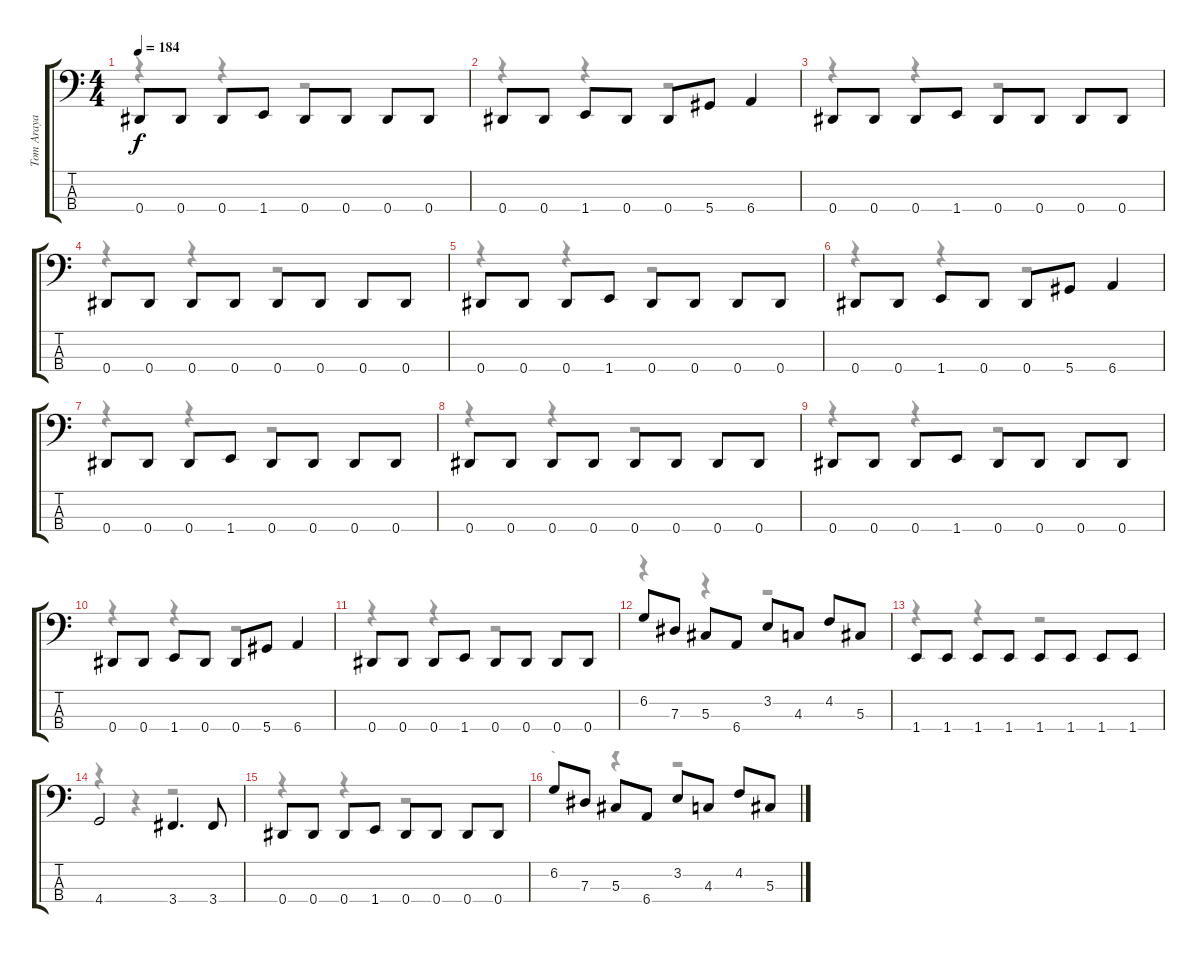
\track ("Tom Araya" "Tom Araya") {instrument electricbasspick}
\staff {score tabs}
\tuning (Gb2 Db2 Ab1 Eb1) {hide}
\voice
\ts (4 4)
\tempo 184
\clef f4
\ks c
0.4.8{dy f} 0.4.8 0.4.8 1.4.8 0.4.8 0.4.8 0.4.8 0.4.8 |
0.4.8 0.4.8 1.4.8 0.4.8 0.4.8 5.4.8 6.4.4 |
0.4.8 0.4.8 0.4.8 1.4.8 0.4.8 0.4.8 0.4.8 0.4.8 |
0.4.8 0.4.8 0.4.8 0.4.8 0.4.8 0.4.8 0.4.8 0.4.8 |
0.4.8 0.4.8 0.4.8 1.4.8 0.4.8 0.4.8 0.4.8 0.4.8 |
0.4.8 0.4.8 1.4.8 0.4.8 0.4.8 5.4.8 6.4.4 |
0.4.8 0.4.8 0.4.8 1.4.8 0.4.8 0.4.8 0.4.8 0.4.8 |
0.4.8 0.4.8 0.4.8 0.4.8 0.4.8 0.4.8 0.4.8 0.4.8 |
0.4.8 0.4.8 0.4.8 1.4.8 0.4.8 0.4.8 0.4.8 0.4.8 |
0.4.8 0.4.8 1.4.8 0.4.8 0.4.8 5.4.8 6.4.4 |
0.4.8 0.4.8 0.4.8 1.4.8 0.4.8 0.4.8 0.4.8 0.4.8 |
6.2.8 7.3.8 5.3.8 6.4.8 3.2.8 4.3.8 4.2.8 5.3.8 |
1.4.8 1.4.8 1.4.8 1.4.8 1.4.8 1.4.8 1.4.8 1.4.8 |
4.4.2 3.4.4{d} 3.4.8 |
0.4.8 0.4.8 0.4.8 1.4.8 0.4.8 0.4.8 0.4.8 0.4.8 |
6.2.8 7.3.8 5.3.8 6.4.8 3.2.8 4.3.8 4.2.8 5.3.8
\voice
\clef f4
\ottava regular
\simile none
\ks c
r.4{dy f} r.4 r.2 |
r.4 r.4 r.2 |
r.4 r.4 r.2 |
r.4 r.4 r.2 |
r.4 r.4 r.2 |
r.4 r.4 r.2 |
r.4 r.4 r.2 |
r.4 r.4 r.2 |
r.4 r.4 r.2 |
r.4 r.4 r.2 |
r.4 r.4 r.2 |
r.4 r.4 r.2 |
r.4 r.4 r.2 |
r.4 r.4 r.2 |
r.4 r.4 r.2 |
r.4 r.4 r.2
